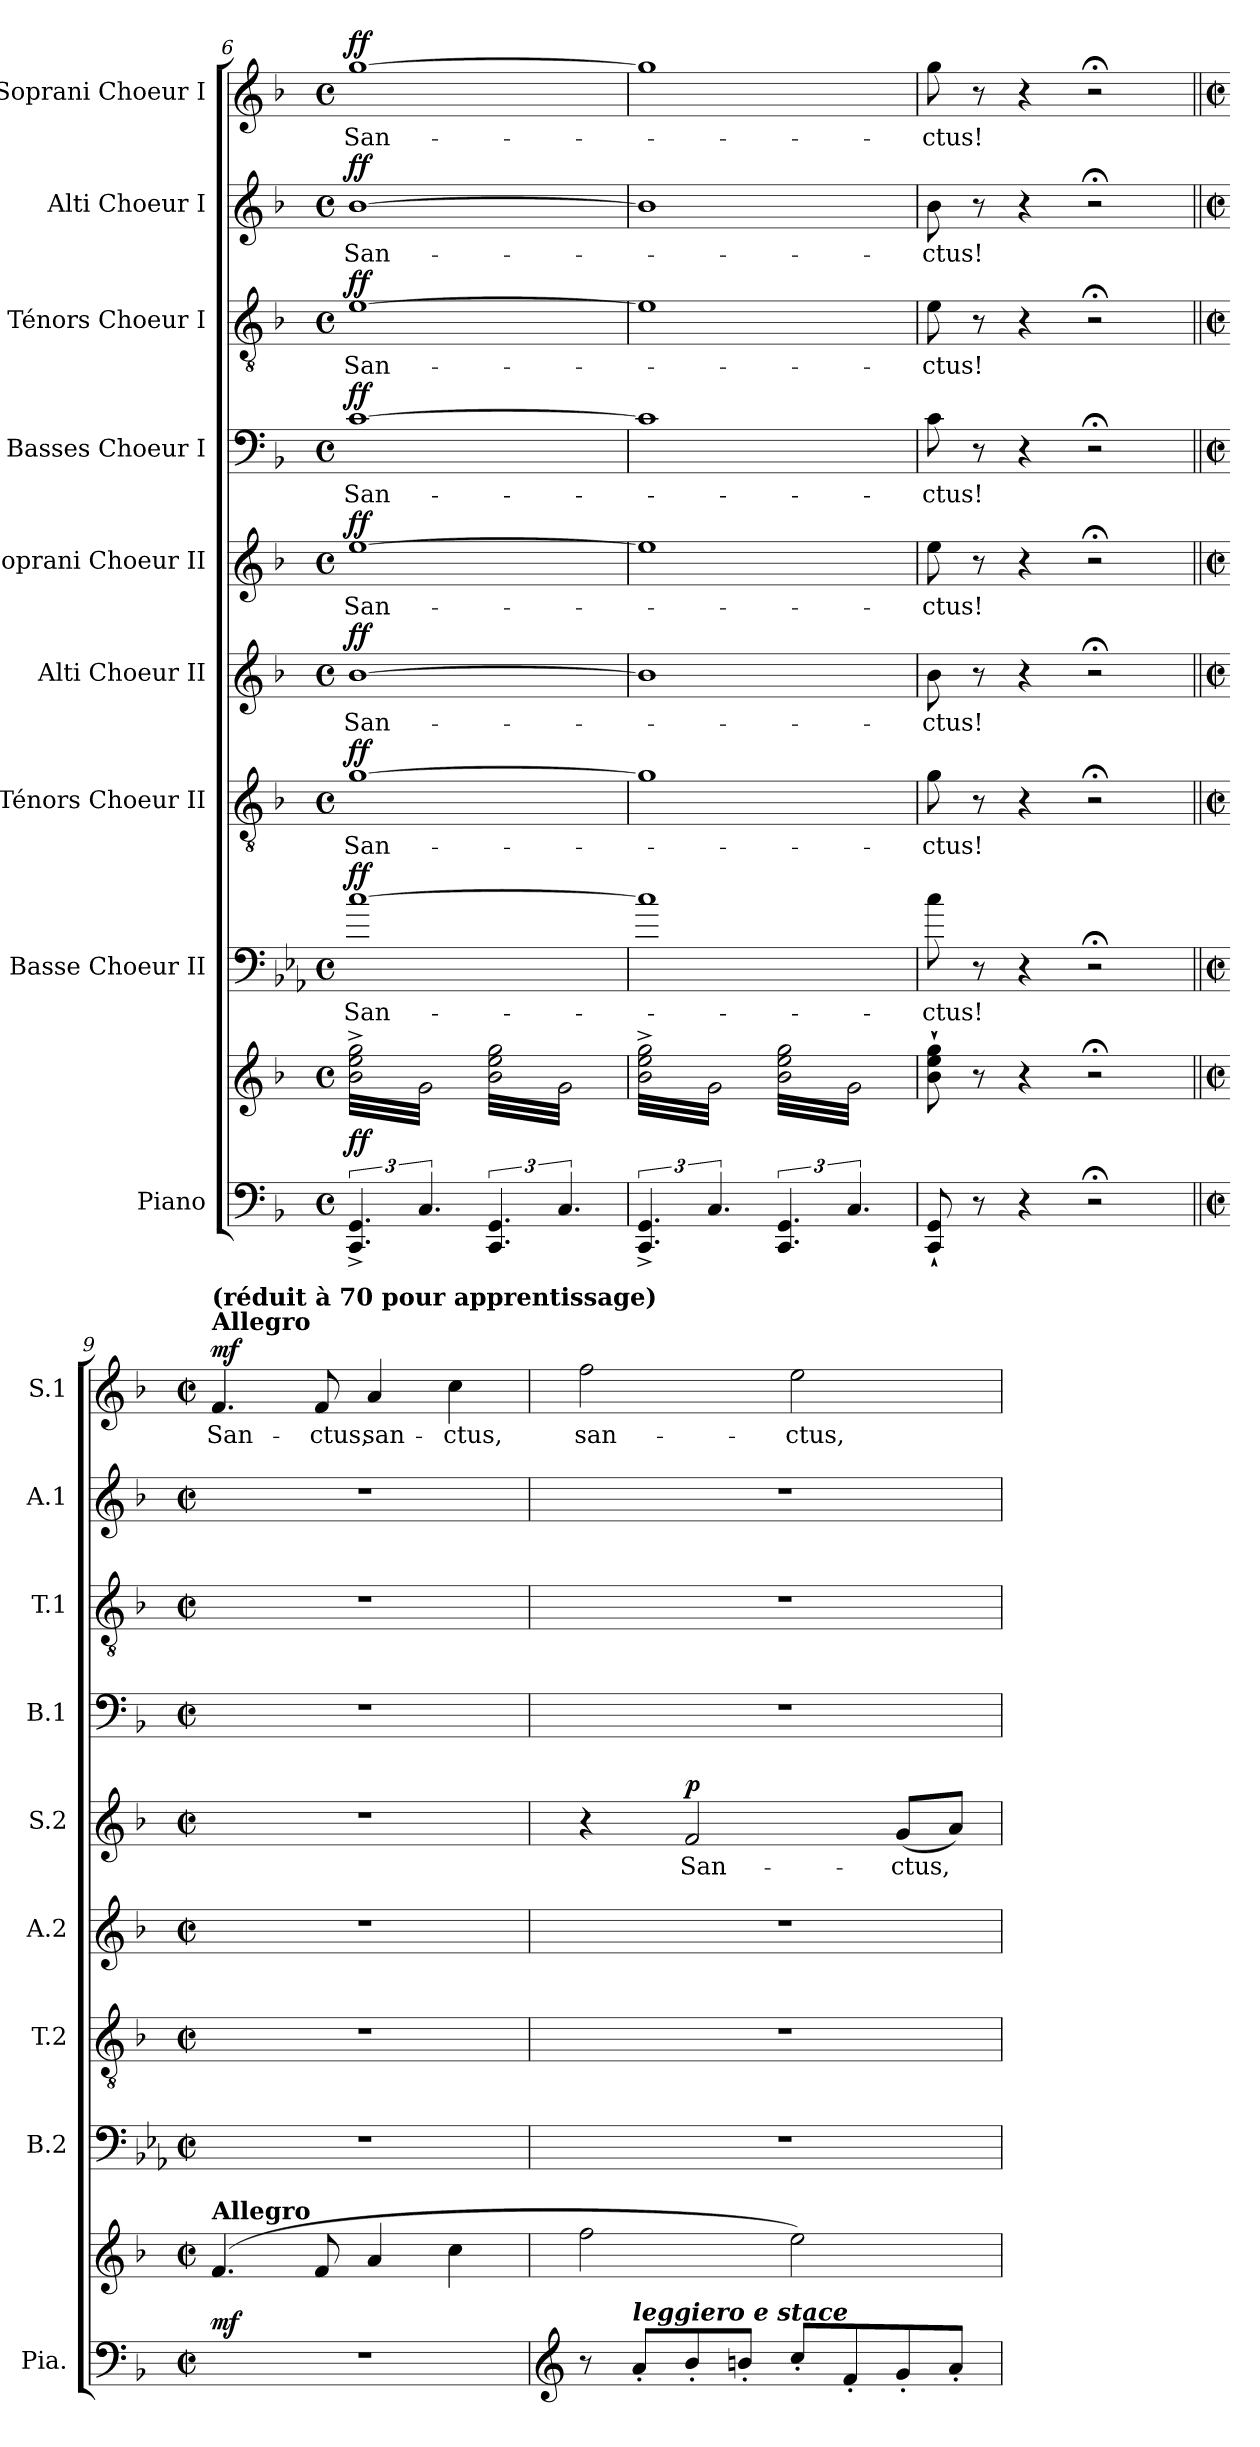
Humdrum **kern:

**kern	**kern	**dynam	**kern	**text	**dynam	**kern	**text	**dynam	**kern	**text	**dynam	**kern	**text	**dynam	**kern	**text	**dynam	**kern	**text	**dynam	**kern	**text	**dynam	**kern	**text	**dynam
*part9	*part9	*part9	*part8	*part8	*part8	*part7	*part7	*part7	*part6	*part6	*part6	*part5	*part5	*part5	*part4	*part4	*part4	*part3	*part3	*part3	*part2	*part2	*part2	*part1	*part1	*part1
*staff10	*staff9	*staff9/10	*staff8	*staff8	*staff8	*staff7	*staff7	*staff7	*staff6	*staff6	*staff6	*staff5	*staff5	*staff5	*staff4	*staff4	*staff4	*staff3	*staff3	*staff3	*staff2	*staff2	*staff2	*staff1	*staff1	*staff1
*I"Piano	*	*	*I"Basse Choeur II	*	*	*I"Ténors Choeur II	*	*	*I"Alti Choeur II	*	*	*I"Soprani Choeur II	*	*	*I"Basses Choeur I	*	*	*I"Ténors Choeur I	*	*	*I"Alti Choeur I	*	*	*I"Soprani Choeur I	*	*
*I'Pia.	*	*	*I'B.2	*	*	*I'T.2	*	*	*I'A.2	*	*	*I'S.2	*	*	*I'B.1	*	*	*I'T.1	*	*	*I'A.1	*	*	*I'S.1	*	*
!!LO:PB:g=z
*clefF4	*clefG2	*	*clefF4	*	*	*clefGv2	*	*	*clefG2	*	*	*clefG2	*	*	*clefF4	*	*	*clefGv2	*	*	*clefG2	*	*	*clefG2	*	*
*	*	*	*ITrd8c14	*	*	*	*	*	*	*	*	*	*	*	*	*	*	*	*	*	*	*	*	*	*	*
*k[b-]	*k[b-]	*	*k[b-e-a-]	*	*	*k[b-]	*	*	*k[b-]	*	*	*k[b-]	*	*	*k[b-]	*	*	*k[b-]	*	*	*k[b-]	*	*	*k[b-]	*	*
*M4/4	*M4/4	*	*M4/4	*	*	*M4/4	*	*	*M4/4	*	*	*M4/4	*	*	*M4/4	*	*	*M4/4	*	*	*M4/4	*	*	*M4/4	*	*
*met(c)	*met(c)	*	*met(c)	*	*	*met(c)	*	*	*met(c)	*	*	*met(c)	*	*	*met(c)	*	*	*met(c)	*	*	*met(c)	*	*	*met(c)	*	*
=6	=6	=6	=6	=6	=6	=6	=6	=6	=6	=6	=6	=6	=6	=6	=6	=6	=6	=6	=6	=6	=6	=6	=6	=6	=6	=6
!	!	!LO:DY:a=2	!	!	!LO:DY:a	!	!	!LO:DY:a	!	!	!LO:DY:a	!	!	!LO:DY:a	!	!	!LO:DY:a	!	!	!LO:DY:a	!	!	!LO:DY:a	!	!	!LO:DY:a
*	*tremolo	*	*	*	*	*	*	*	*	*	*	*	*	*	*	*	*	*	*	*	*	*	*	*	*	*
6.CC/^ 6.GG/^	32b-\^ 32ee\^ 32gg\^LLL	ff	[1ci	San-	ff	[1g	San-	ff	[1b-	San-	ff	[1ee	San-	ff	[1ci	San-	ff	[1e	San-	ff	[1b-	San-	ff	[1gg	San-	ff
.	32g\	.	.	.	.	.	.	.	.	.	.	.	.	.	.	.	.	.	.	.	.	.	.	.	.	.
.	32b-\^ 32ee\^ 32gg\^	.	.	.	.	.	.	.	.	.	.	.	.	.	.	.	.	.	.	.	.	.	.	.	.	.
.	32g\	.	.	.	.	.	.	.	.	.	.	.	.	.	.	.	.	.	.	.	.	.	.	.	.	.
.	32b-\^ 32ee\^ 32gg\^	.	.	.	.	.	.	.	.	.	.	.	.	.	.	.	.	.	.	.	.	.	.	.	.	.
.	32g\	.	.	.	.	.	.	.	.	.	.	.	.	.	.	.	.	.	.	.	.	.	.	.	.	.
.	32b-\^ 32ee\^ 32gg\^	.	.	.	.	.	.	.	.	.	.	.	.	.	.	.	.	.	.	.	.	.	.	.	.	.
.	32g\	.	.	.	.	.	.	.	.	.	.	.	.	.	.	.	.	.	.	.	.	.	.	.	.	.
6.C/	32b-\^ 32ee\^ 32gg\^	.	.	.	.	.	.	.	.	.	.	.	.	.	.	.	.	.	.	.	.	.	.	.	.	.
.	32g\	.	.	.	.	.	.	.	.	.	.	.	.	.	.	.	.	.	.	.	.	.	.	.	.	.
.	32b-\^ 32ee\^ 32gg\^	.	.	.	.	.	.	.	.	.	.	.	.	.	.	.	.	.	.	.	.	.	.	.	.	.
.	32g\	.	.	.	.	.	.	.	.	.	.	.	.	.	.	.	.	.	.	.	.	.	.	.	.	.
.	32b-\^ 32ee\^ 32gg\^	.	.	.	.	.	.	.	.	.	.	.	.	.	.	.	.	.	.	.	.	.	.	.	.	.
.	32g\	.	.	.	.	.	.	.	.	.	.	.	.	.	.	.	.	.	.	.	.	.	.	.	.	.
.	32b-\^ 32ee\^ 32gg\^	.	.	.	.	.	.	.	.	.	.	.	.	.	.	.	.	.	.	.	.	.	.	.	.	.
.	32g\JJJ	.	.	.	.	.	.	.	.	.	.	.	.	.	.	.	.	.	.	.	.	.	.	.	.	.
6.CC/ 6.GG/	32b-\ 32ee\ 32gg\LLL	.	.	.	.	.	.	.	.	.	.	.	.	.	.	.	.	.	.	.	.	.	.	.	.	.
.	32g\	.	.	.	.	.	.	.	.	.	.	.	.	.	.	.	.	.	.	.	.	.	.	.	.	.
.	32b-\ 32ee\ 32gg\	.	.	.	.	.	.	.	.	.	.	.	.	.	.	.	.	.	.	.	.	.	.	.	.	.
.	32g\	.	.	.	.	.	.	.	.	.	.	.	.	.	.	.	.	.	.	.	.	.	.	.	.	.
.	32b-\ 32ee\ 32gg\	.	.	.	.	.	.	.	.	.	.	.	.	.	.	.	.	.	.	.	.	.	.	.	.	.
.	32g\	.	.	.	.	.	.	.	.	.	.	.	.	.	.	.	.	.	.	.	.	.	.	.	.	.
.	32b-\ 32ee\ 32gg\	.	.	.	.	.	.	.	.	.	.	.	.	.	.	.	.	.	.	.	.	.	.	.	.	.
.	32g\	.	.	.	.	.	.	.	.	.	.	.	.	.	.	.	.	.	.	.	.	.	.	.	.	.
6.C/	32b-\ 32ee\ 32gg\	.	.	.	.	.	.	.	.	.	.	.	.	.	.	.	.	.	.	.	.	.	.	.	.	.
.	32g\	.	.	.	.	.	.	.	.	.	.	.	.	.	.	.	.	.	.	.	.	.	.	.	.	.
.	32b-\ 32ee\ 32gg\	.	.	.	.	.	.	.	.	.	.	.	.	.	.	.	.	.	.	.	.	.	.	.	.	.
.	32g\	.	.	.	.	.	.	.	.	.	.	.	.	.	.	.	.	.	.	.	.	.	.	.	.	.
.	32b-\ 32ee\ 32gg\	.	.	.	.	.	.	.	.	.	.	.	.	.	.	.	.	.	.	.	.	.	.	.	.	.
.	32g\	.	.	.	.	.	.	.	.	.	.	.	.	.	.	.	.	.	.	.	.	.	.	.	.	.
.	32b-\ 32ee\ 32gg\	.	.	.	.	.	.	.	.	.	.	.	.	.	.	.	.	.	.	.	.	.	.	.	.	.
.	32g\JJJ	.	.	.	.	.	.	.	.	.	.	.	.	.	.	.	.	.	.	.	.	.	.	.	.	.
=7	=7	=7	=7	=7	=7	=7	=7	=7	=7	=7	=7	=7	=7	=7	=7	=7	=7	=7	=7	=7	=7	=7	=7	=7	=7	=7
6.CC/^ 6.GG/^	32b-\^ 32ee\^ 32gg\^LLL	.	1ci]	.	.	1g]	.	.	1b-]	.	.	1ee]	.	.	1ci]	.	.	1e]	.	.	1b-]	.	.	1gg]	.	.
.	32g\	.	.	.	.	.	.	.	.	.	.	.	.	.	.	.	.	.	.	.	.	.	.	.	.	.
.	32b-\^ 32ee\^ 32gg\^	.	.	.	.	.	.	.	.	.	.	.	.	.	.	.	.	.	.	.	.	.	.	.	.	.
.	32g\	.	.	.	.	.	.	.	.	.	.	.	.	.	.	.	.	.	.	.	.	.	.	.	.	.
.	32b-\^ 32ee\^ 32gg\^	.	.	.	.	.	.	.	.	.	.	.	.	.	.	.	.	.	.	.	.	.	.	.	.	.
.	32g\	.	.	.	.	.	.	.	.	.	.	.	.	.	.	.	.	.	.	.	.	.	.	.	.	.
.	32b-\^ 32ee\^ 32gg\^	.	.	.	.	.	.	.	.	.	.	.	.	.	.	.	.	.	.	.	.	.	.	.	.	.
.	32g\	.	.	.	.	.	.	.	.	.	.	.	.	.	.	.	.	.	.	.	.	.	.	.	.	.
6.C/	32b-\^ 32ee\^ 32gg\^	.	.	.	.	.	.	.	.	.	.	.	.	.	.	.	.	.	.	.	.	.	.	.	.	.
.	32g\	.	.	.	.	.	.	.	.	.	.	.	.	.	.	.	.	.	.	.	.	.	.	.	.	.
.	32b-\^ 32ee\^ 32gg\^	.	.	.	.	.	.	.	.	.	.	.	.	.	.	.	.	.	.	.	.	.	.	.	.	.
.	32g\	.	.	.	.	.	.	.	.	.	.	.	.	.	.	.	.	.	.	.	.	.	.	.	.	.
.	32b-\^ 32ee\^ 32gg\^	.	.	.	.	.	.	.	.	.	.	.	.	.	.	.	.	.	.	.	.	.	.	.	.	.
.	32g\	.	.	.	.	.	.	.	.	.	.	.	.	.	.	.	.	.	.	.	.	.	.	.	.	.
.	32b-\^ 32ee\^ 32gg\^	.	.	.	.	.	.	.	.	.	.	.	.	.	.	.	.	.	.	.	.	.	.	.	.	.
.	32g\JJJ	.	.	.	.	.	.	.	.	.	.	.	.	.	.	.	.	.	.	.	.	.	.	.	.	.
6.CC/ 6.GG/	32b-\ 32ee\ 32gg\LLL	.	.	.	.	.	.	.	.	.	.	.	.	.	.	.	.	.	.	.	.	.	.	.	.	.
.	32g\	.	.	.	.	.	.	.	.	.	.	.	.	.	.	.	.	.	.	.	.	.	.	.	.	.
.	32b-\ 32ee\ 32gg\	.	.	.	.	.	.	.	.	.	.	.	.	.	.	.	.	.	.	.	.	.	.	.	.	.
.	32g\	.	.	.	.	.	.	.	.	.	.	.	.	.	.	.	.	.	.	.	.	.	.	.	.	.
.	32b-\ 32ee\ 32gg\	.	.	.	.	.	.	.	.	.	.	.	.	.	.	.	.	.	.	.	.	.	.	.	.	.
.	32g\	.	.	.	.	.	.	.	.	.	.	.	.	.	.	.	.	.	.	.	.	.	.	.	.	.
.	32b-\ 32ee\ 32gg\	.	.	.	.	.	.	.	.	.	.	.	.	.	.	.	.	.	.	.	.	.	.	.	.	.
.	32g\	.	.	.	.	.	.	.	.	.	.	.	.	.	.	.	.	.	.	.	.	.	.	.	.	.
6.C/	32b-\ 32ee\ 32gg\	.	.	.	.	.	.	.	.	.	.	.	.	.	.	.	.	.	.	.	.	.	.	.	.	.
.	32g\	.	.	.	.	.	.	.	.	.	.	.	.	.	.	.	.	.	.	.	.	.	.	.	.	.
.	32b-\ 32ee\ 32gg\	.	.	.	.	.	.	.	.	.	.	.	.	.	.	.	.	.	.	.	.	.	.	.	.	.
.	32g\	.	.	.	.	.	.	.	.	.	.	.	.	.	.	.	.	.	.	.	.	.	.	.	.	.
.	32b-\ 32ee\ 32gg\	.	.	.	.	.	.	.	.	.	.	.	.	.	.	.	.	.	.	.	.	.	.	.	.	.
.	32g\	.	.	.	.	.	.	.	.	.	.	.	.	.	.	.	.	.	.	.	.	.	.	.	.	.
.	32b-\ 32ee\ 32gg\	.	.	.	.	.	.	.	.	.	.	.	.	.	.	.	.	.	.	.	.	.	.	.	.	.
.	32g\JJJ	.	.	.	.	.	.	.	.	.	.	.	.	.	.	.	.	.	.	.	.	.	.	.	.	.
*	*Xtremolo	*	*	*	*	*	*	*	*	*	*	*	*	*	*	*	*	*	*	*	*	*	*	*	*	*
=8	=8	=8	=8	=8	=8	=8	=8	=8	=8	=8	=8	=8	=8	=8	=8	=8	=8	=8	=8	=8	=8	=8	=8	=8	=8	=8
8CC/` 8GG/`	8b-\` 8ee\` 8gg\`	.	8ci\	-ctus!	.	8g\	-ctus!	.	8b-\	-ctus!	.	8ee\	-ctus!	.	8ci\	-ctus!	.	8e\	-ctus!	.	8b-\	-ctus!	.	8gg\	-ctus!	.
.	.	.	.	.	.	.	.	.	.	.	.	.	.	.	.	.	.	.	.	.	.	.	.	.	.	.
.	.	.	.	.	.	.	.	.	.	.	.	.	.	.	.	.	.	.	.	.	.	.	.	.	.	.
.	.	.	.	.	.	.	.	.	.	.	.	.	.	.	.	.	.	.	.	.	.	.	.	.	.	.
8r	8r	.	8r	.	.	8r	.	.	8r	.	.	8r	.	.	8r	.	.	8r	.	.	8r	.	.	8r	.	.
.	.	.	.	.	.	.	.	.	.	.	.	.	.	.	.	.	.	.	.	.	.	.	.	.	.	.
.	.	.	.	.	.	.	.	.	.	.	.	.	.	.	.	.	.	.	.	.	.	.	.	.	.	.
.	.	.	.	.	.	.	.	.	.	.	.	.	.	.	.	.	.	.	.	.	.	.	.	.	.	.
4r	4r	.	4r	.	.	4r	.	.	4r	.	.	4r	.	.	4r	.	.	4r	.	.	4r	.	.	4r	.	.
2r;<	2r;<	.	2r;<	.	.	2r;<	.	.	2r;<	.	.	2r;<	.	.	2r;<	.	.	2r;<	.	.	2r;<	.	.	2r;<	.	.
=9||	=9||	=9||	=9||	=9||	=9||	=9||	=9||	=9||	=9||	=9||	=9||	=9||	=9||	=9||	=9||	=9||	=9||	=9||	=9||	=9||	=9||	=9||	=9||	=9||	=9||	=9||
*M2/2	*M2/2	*	*M2/2	*	*	*M2/2	*	*	*M2/2	*	*	*M2/2	*	*	*M2/2	*	*	*M2/2	*	*	*M2/2	*	*	*M2/2	*	*
*met(c|)	*met(c|)	*	*met(c|)	*	*	*met(c|)	*	*	*met(c|)	*	*	*met(c|)	*	*	*met(c|)	*	*	*met(c|)	*	*	*met(c|)	*	*	*met(c|)	*	*
*	*MM224	*	*	*	*	*	*	*	*	*	*	*	*	*	*	*	*	*	*	*	*	*	*	*MM224	*	*
!	!	!	!	!	!	!	!	!	!	!	!	!	!	!	!	!	!	!	!	!	!	!	!	!LO:TX:a:B:t=Allegro	!	!
!	!	!	!	!	!	!	!	!	!	!	!	!	!	!	!	!	!	!	!	!	!	!	!	!LO:TX:a:B:t=(réduit à 70 pour apprentissage)	!	!
!	!LO:TX:a:B:t=Allegro	!	!	!	!	!	!	!	!	!	!	!	!	!	!	!	!	!	!	!	!	!	!	!	!	!
!	!	!LO:DY:a=2	!	!	!	!	!	!	!	!	!	!	!	!	!	!	!	!	!	!	!	!	!	!	!	!LO:DY:a
1r	(4.f/	mf	1r	.	.	1r	.	.	1r	.	.	1r	.	.	1r	.	.	1r	.	.	1r	.	.	4.f/	San-	mf
.	8f/	.	.	.	.	.	.	.	.	.	.	.	.	.	.	.	.	.	.	.	.	.	.	8f/	-ctus,	.
.	4a/	.	.	.	.	.	.	.	.	.	.	.	.	.	.	.	.	.	.	.	.	.	.	4a/	san-	.
.	4cc\	.	.	.	.	.	.	.	.	.	.	.	.	.	.	.	.	.	.	.	.	.	.	4cc\	-ctus,	.
=10	=10	=10	=10	=10	=10	=10	=10	=10	=10	=10	=10	=10	=10	=10	=10	=10	=10	=10	=10	=10	=10	=10	=10	=10	=10	=10
*clefG2	*	*	*	*	*	*	*	*	*	*	*	*	*	*	*	*	*	*	*	*	*	*	*	*	*	*
8r	2ff\	.	1r	.	.	1r	.	.	1r	.	.	4r	.	.	1r	.	.	1r	.	.	1r	.	.	2ff\	san-	.
!LO:TX:a:Bi:t=leggiero e stace	!	!	!	!	!	!	!	!	!	!	!	!	!	!	!	!	!	!	!	!	!	!	!	!	!	!
8a'/L	.	.	.	.	.	.	.	.	.	.	.	.	.	.	.	.	.	.	.	.	.	.	.	.	.	.
!	!	!	!	!	!	!	!	!	!	!	!	!	!	!LO:DY:a	!	!	!	!	!	!	!	!	!	!	!	!
8b-'/	.	.	.	.	.	.	.	.	.	.	.	2f/	San-	p	.	.	.	.	.	.	.	.	.	.	.	.
8bn'/J	.	.	.	.	.	.	.	.	.	.	.	.	.	.	.	.	.	.	.	.	.	.	.	.	.	.
8cc'/L	2ee\)	.	.	.	.	.	.	.	.	.	.	.	.	.	.	.	.	.	.	.	.	.	.	2ee\	-ctus,	.
8f'/	.	.	.	.	.	.	.	.	.	.	.	.	.	.	.	.	.	.	.	.	.	.	.	.	.	.
8g'/	.	.	.	.	.	.	.	.	.	.	.	(8g/L	-ctus,	.	.	.	.	.	.	.	.	.	.	.	.	.
8a'/J	.	.	.	.	.	.	.	.	.	.	.	8a/J)	.	.	.	.	.	.	.	.	.	.	.	.	.	.
=	=	=	=	=	=	=	=	=	=	=	=	=	=	=	=	=	=	=	=	=	=	=	=	=	=	=
*-	*-	*-	*-	*-	*-	*-	*-	*-	*-	*-	*-	*-	*-	*-	*-	*-	*-	*-	*-	*-	*-	*-	*-	*-	*-	*-
